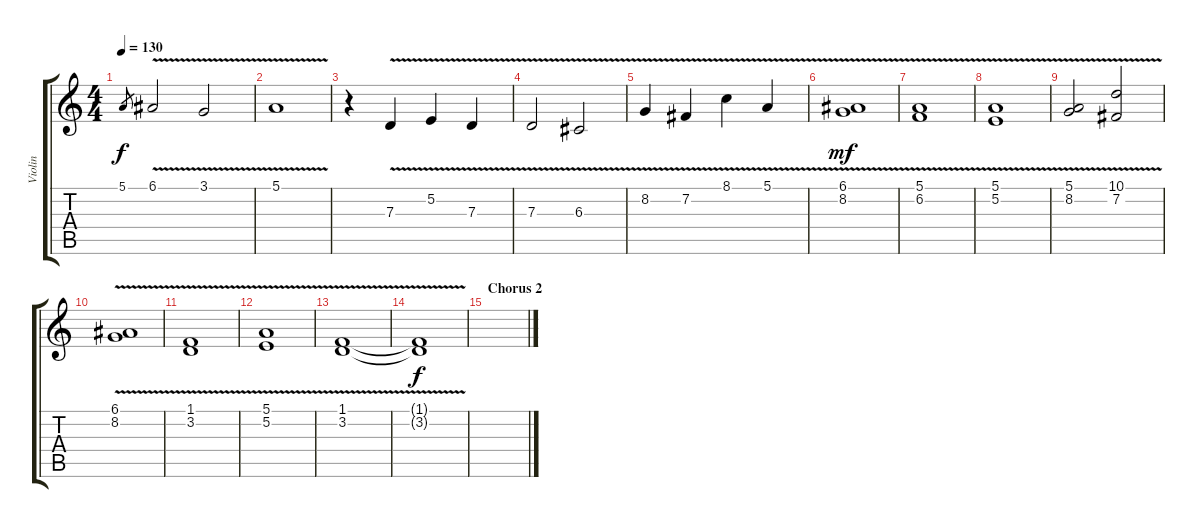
\track ("Violin" "Violin") {instrument violin}
\staff {score tabs}
\tuning (E4 B3 G3 D3 A2 E2) {hide}
\ts (4 4)
\tempo 130
\clef g2
\ks c
5.1.8{gr dy f} 6.1{v}.2 3.1{v}.2 |
5.1{v}.1 |
r.4 7.3{v}.4 5.2{v}.4 7.3{v}.4 |
7.3{v}.2 6.3{v}.2 |
8.2{v}.4 7.2{v}.4 8.1{v}.4 5.1{v}.4 |
(6.1{v} 8.2{v}).1{dy mf} |
(5.1{v} 6.2{v}).1 |
(5.1{v} 5.2{v}).1 |
(5.1{v} 8.2{v}).2 (10.1{v} 7.2{v}).2 |
(6.1{v} 8.2{v}).1 |
(1.1{v} 3.2{v}).1 |
(5.1{v} 5.2{v}).1 |
(1.1{v} 3.2{v}).1 |
(1.1{t} 3.2{t}).1{dy f} |
\section ("" "Chorus 2")
